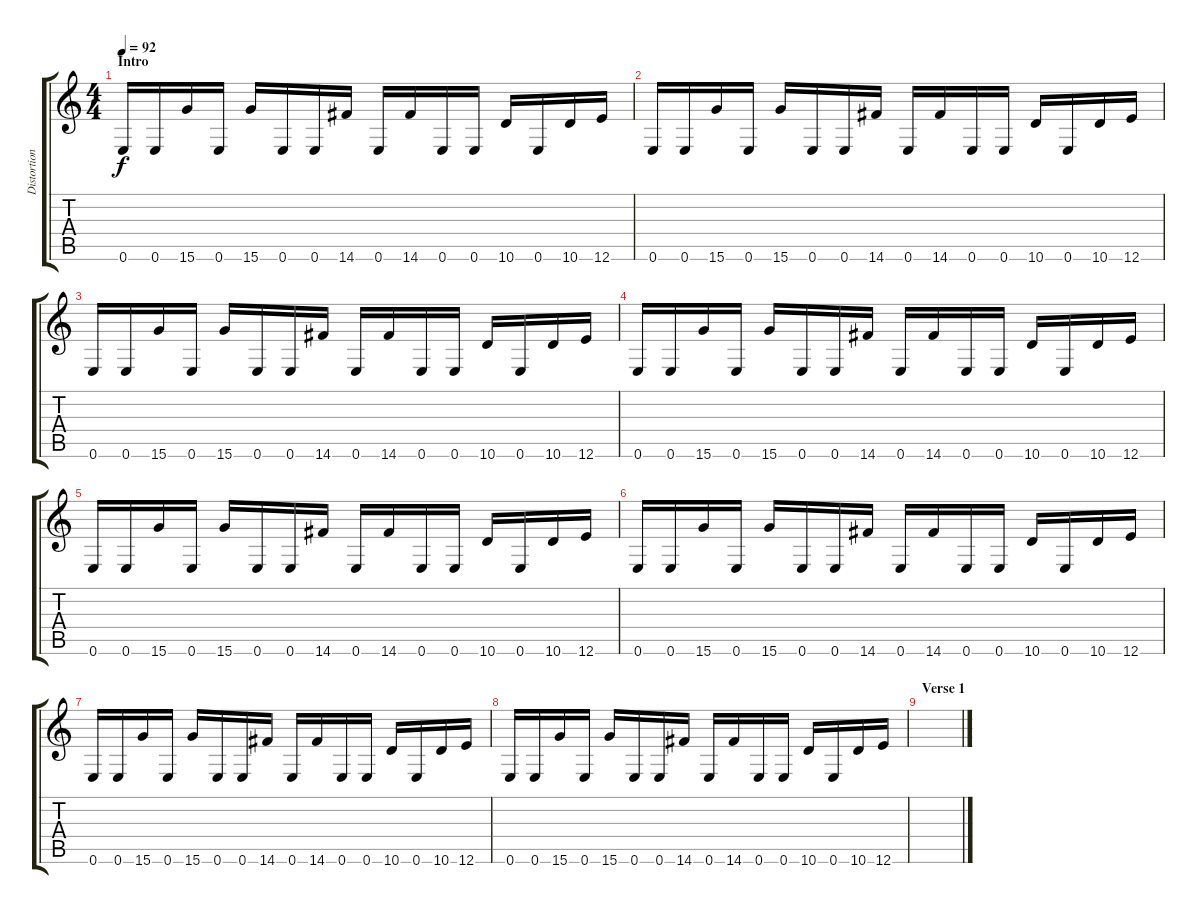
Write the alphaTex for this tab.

\track ("Distortion Guitar" "Distortion") {instrument distortionguitar}
\staff {score tabs}
\tuning (E4 B3 G3 D3 A2 E2) {hide}
\ts (4 4)
\section ("" "Intro")
\tempo 92
\clef g2
\ks c
0.6.16{dy f instrument distortionguitar} 0.6.16 15.6.16 0.6.16 15.6.16 0.6.16 0.6.16 14.6.16 0.6.16 14.6.16 0.6.16 0.6.16 10.6.16 0.6.16 10.6.16 12.6.16 |
0.6.16 0.6.16 15.6.16 0.6.16 15.6.16 0.6.16 0.6.16 14.6.16 0.6.16 14.6.16 0.6.16 0.6.16 10.6.16 0.6.16 10.6.16 12.6.16 |
0.6.16 0.6.16 15.6.16 0.6.16 15.6.16 0.6.16 0.6.16 14.6.16 0.6.16 14.6.16 0.6.16 0.6.16 10.6.16 0.6.16 10.6.16 12.6.16 |
0.6.16 0.6.16 15.6.16 0.6.16 15.6.16 0.6.16 0.6.16 14.6.16 0.6.16 14.6.16 0.6.16 0.6.16 10.6.16 0.6.16 10.6.16 12.6.16 |
0.6.16 0.6.16 15.6.16 0.6.16 15.6.16 0.6.16 0.6.16 14.6.16 0.6.16 14.6.16 0.6.16 0.6.16 10.6.16 0.6.16 10.6.16 12.6.16 |
0.6.16 0.6.16 15.6.16 0.6.16 15.6.16 0.6.16 0.6.16 14.6.16 0.6.16 14.6.16 0.6.16 0.6.16 10.6.16 0.6.16 10.6.16 12.6.16 |
0.6.16 0.6.16 15.6.16 0.6.16 15.6.16 0.6.16 0.6.16 14.6.16 0.6.16 14.6.16 0.6.16 0.6.16 10.6.16 0.6.16 10.6.16 12.6.16 |
0.6.16 0.6.16 15.6.16 0.6.16 15.6.16 0.6.16 0.6.16 14.6.16 0.6.16 14.6.16 0.6.16 0.6.16 10.6.16 0.6.16 10.6.16 12.6.16 |
\section ("" "Verse 1")
